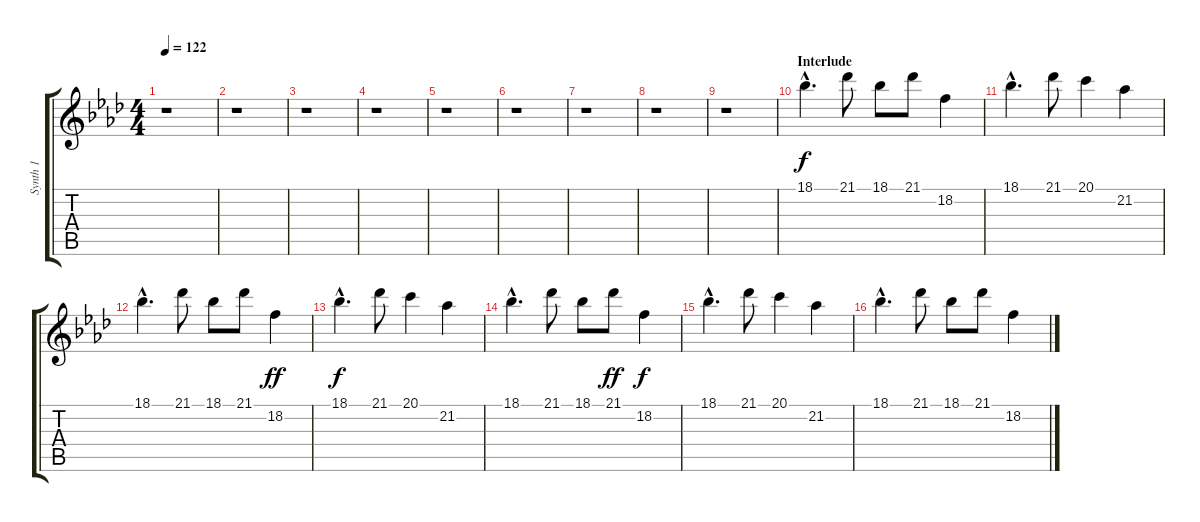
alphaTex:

\track ("Synth 1" "Synth 1") {instrument pad7halo}
\staff {score tabs}
\tuning (E4 B3 G3 D3 A2 E2) {hide}
\ts (4 4)
\tempo 122
\clef g2
\ks ab
r.1{dy f} |
r.1 |
r.1 |
r.1 |
r.1 |
r.1 |
r.1 |
r.1 |
r.1 |
\section ("" "Interlude")
18.1{hac}.4{d volume 12 instrument pad7halo} 21.1.8 18.1.8 21.1.8 18.2.4 |
18.1{hac}.4{d} 21.1.8 20.1.4 21.2.4 |
18.1{hac}.4{d} 21.1.8 18.1.8 21.1.8 18.2.4{dy ff} |
18.1{hac}.4{d dy f} 21.1.8 20.1.4 21.2.4 |
18.1{hac}.4{d} 21.1.8 18.1.8 21.1.8{dy ff} 18.2.4{dy f} |
18.1{hac}.4{d} 21.1.8 20.1.4 21.2.4 |
18.1{hac}.4{d} 21.1.8 18.1.8 21.1.8 18.2.4
